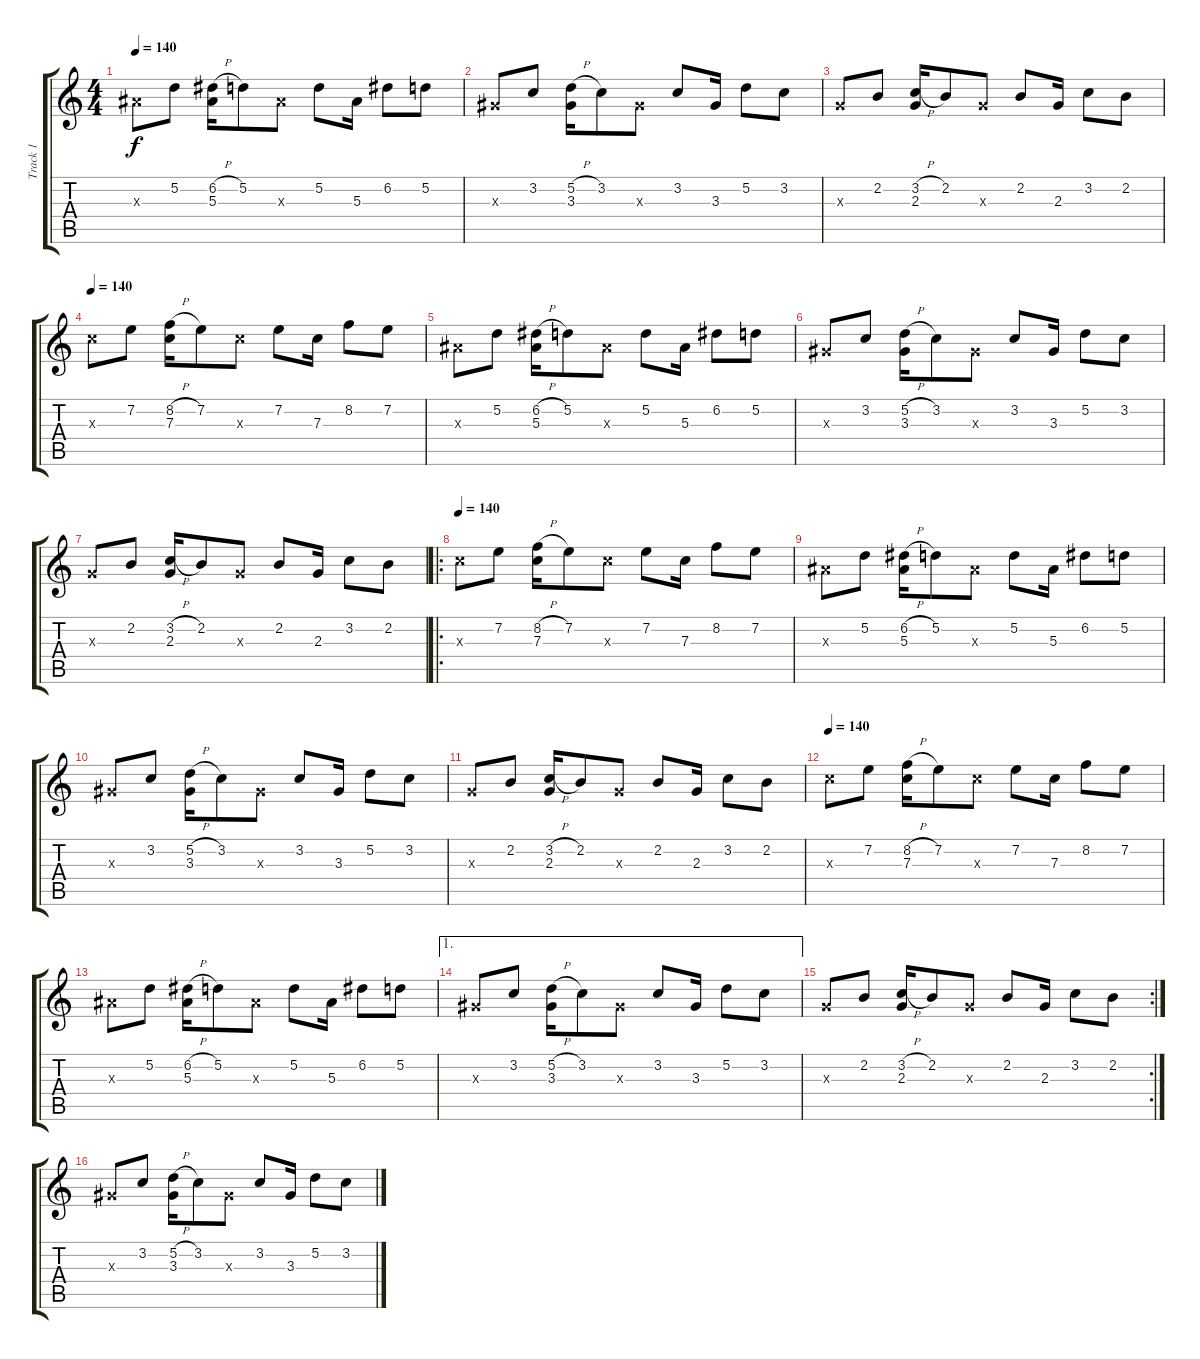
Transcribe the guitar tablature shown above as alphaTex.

\track ("Track 1" "Track 1") {instrument overdrivenguitar}
\staff {score tabs}
\tuning (D4 A3 F3 C3 G2 C2) {hide}
\ts (4 4)
\tempo 140
\clef g2
\ks c
5.3{x}.8{dy f} 5.2.8 (6.2{h} 5.3).16 5.2.8 5.3{x}.8 5.2.8 5.3.16 6.2.8 5.2.8 |
3.3{x}.8 3.2.8 (5.2{h} 3.3).16 3.2.8 3.3{x}.8 3.2.8 3.3.16 5.2.8 3.2.8 |
2.3{x}.8 2.2.8 (3.2{h} 2.3).16 2.2.8 2.3{x}.8 2.2.8 2.3.16 3.2.8 2.2.8 |
\tempo 140
7.3{x}.8{instrument electricguitarmuted} 7.2.8 (8.2{h} 7.3).16 7.2.8 7.3{x}.8 7.2.8 7.3.16 8.2.8 7.2.8 |
5.3{x}.8 5.2.8 (6.2{h} 5.3).16 5.2.8 5.3{x}.8 5.2.8 5.3.16 6.2.8 5.2.8 |
3.3{x}.8 3.2.8 (5.2{h} 3.3).16 3.2.8 3.3{x}.8 3.2.8 3.3.16 5.2.8 3.2.8 |
2.3{x}.8 2.2.8 (3.2{h} 2.3).16 2.2.8 2.3{x}.8 2.2.8 2.3.16 3.2.8 2.2.8 |
\ro
\tempo 140
7.3{x}.8{instrument electricguitarmuted} 7.2.8 (8.2{h} 7.3).16 7.2.8 7.3{x}.8 7.2.8 7.3.16 8.2.8 7.2.8 |
5.3{x}.8 5.2.8 (6.2{h} 5.3).16 5.2.8 5.3{x}.8 5.2.8 5.3.16 6.2.8 5.2.8 |
3.3{x}.8 3.2.8 (5.2{h} 3.3).16 3.2.8 3.3{x}.8 3.2.8 3.3.16 5.2.8 3.2.8 |
2.3{x}.8 2.2.8 (3.2{h} 2.3).16 2.2.8 2.3{x}.8 2.2.8 2.3.16 3.2.8 2.2.8 |
\tempo 140
7.3{x}.8{instrument electricguitarmuted} 7.2.8 (8.2{h} 7.3).16 7.2.8 7.3{x}.8 7.2.8 7.3.16 8.2.8 7.2.8 |
5.3{x}.8 5.2.8 (6.2{h} 5.3).16 5.2.8 5.3{x}.8 5.2.8 5.3.16 6.2.8 5.2.8 |
\ae 1
3.3{x}.8 3.2.8 (5.2{h} 3.3).16 3.2.8 3.3{x}.8 3.2.8 3.3.16 5.2.8 3.2.8 |
\rc 2
2.3{x}.8 2.2.8 (3.2{h} 2.3).16 2.2.8 2.3{x}.8 2.2.8 2.3.16 3.2.8 2.2.8 |
3.3{x}.8 3.2.8 (5.2{h} 3.3).16 3.2.8 3.3{x}.8 3.2.8 3.3.16 5.2.8 3.2.8
